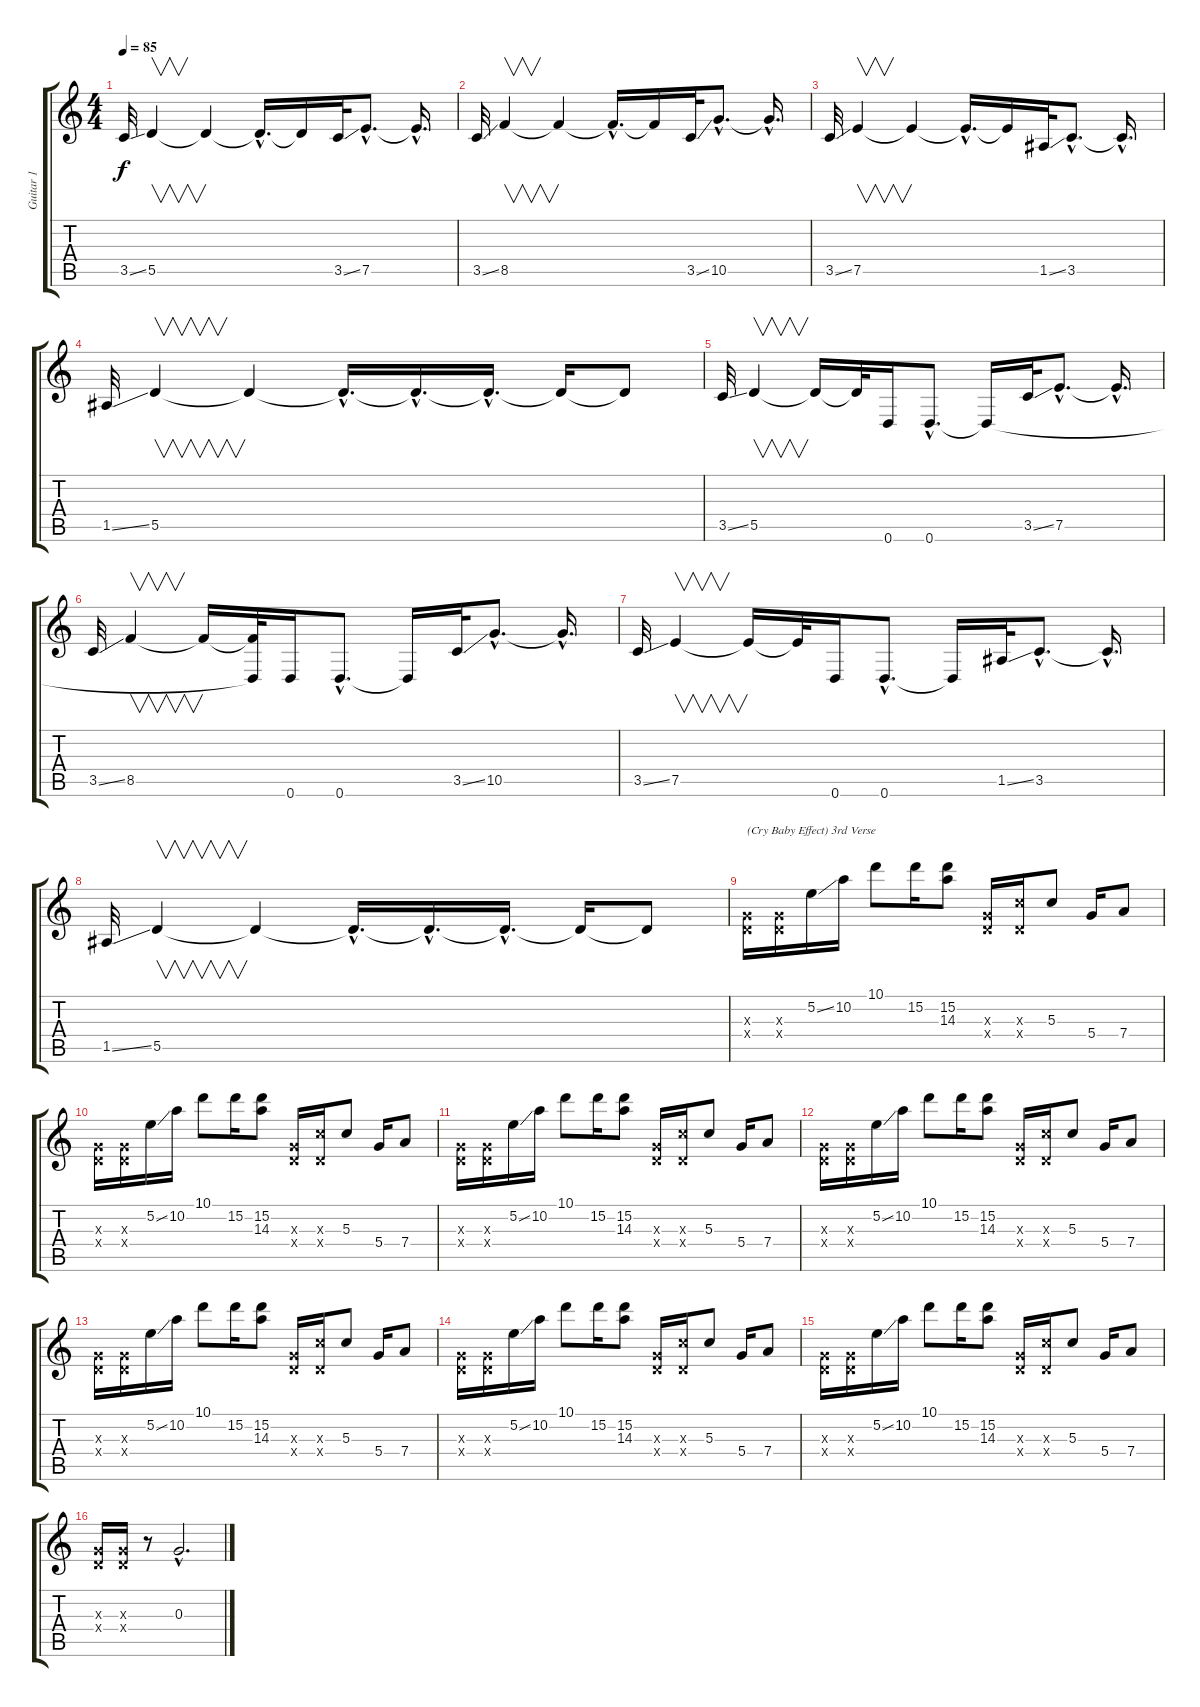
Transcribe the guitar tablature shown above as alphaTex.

\track ("Guitar 1" "Guitar 1") {instrument distortionguitar}
\staff {score tabs}
\tuning (E4 B3 G3 D3 A2 D2) {hide}
\ts (4 4)
\tempo 85
\clef g2
\ks c
3.5{ss}.32{dy f} 5.5.4{v} 5.5{t}.4 5.5{hac t}.16{d} 5.5{t}.16 3.5{ss}.32 7.5{hac}.8{d} 7.5{hac t}.16{d} |
3.5{ss}.32 8.5.4{v} 8.5{t}.4 8.5{hac t}.16{d} 8.5{t}.16 3.5{ss}.32 10.5{hac}.8{d} 10.5{hac t}.16{d} |
3.5{ss}.32 7.5.4{v} 7.5{t}.4 7.5{hac t}.16{d} 7.5{t}.16 1.5{ss}.32 3.5{hac}.8{d} 3.5{hac t}.16{d} |
1.5{ss}.32 5.5.4{v} 5.5{t}.4 5.5{hac t}.16{d} 5.5{hac t}.16{d} 5.5{hac t}.16{d} 5.5{t}.16 5.5{t}.8 |
3.5{ss}.32 5.5.4{v} 5.5{t}.16 5.5{t}.32 0.6.16 0.6{hac}.8{d} 0.6{t}.16 3.5{ss}.32 7.5{hac}.8{d} 7.5{hac t}.16{d} |
3.5{ss}.32 8.5.4{v} 8.5{t}.16 (8.5{t} 0.6{t}).32 0.6.16 0.6{hac}.8{d} 0.6{t}.16 3.5{ss}.32 10.5{hac}.8{d} 10.5{hac t}.16{d} |
3.5{ss}.32 7.5.4{v} 7.5{t}.16 7.5{t}.32 0.6.16 0.6{hac}.8{d} 0.6{t}.16 1.5{ss}.32 3.5{hac}.8{d} 3.5{hac t}.16{d} |
1.5{ss}.32 5.5.4{v} 5.5{t}.4 5.5{hac t}.16{d} 5.5{hac t}.16{d} 5.5{hac t}.16{d} 5.5{t}.16 5.5{t}.8 |
(0.3{x} 0.4{x}).16{txt "(Cry Baby Effect) 3rd Verse"} (0.3{x} 0.4{x}).16 5.2{ss}.16 10.2.16 10.1.8 15.2.16 (15.2 14.3).8 (0.3{x} 0.4{x}).16 (5.3{x} 0.4{x}).16 5.3.8 5.4.16 7.4.8 |
(0.3{x} 0.4{x}).16 (0.3{x} 0.4{x}).16 5.2{ss}.16 10.2.16 10.1.8 15.2.16 (15.2 14.3).8 (0.3{x} 0.4{x}).16 (5.3{x} 0.4{x}).16 5.3.8 5.4.16 7.4.8 |
(0.3{x} 0.4{x}).16 (0.3{x} 0.4{x}).16 5.2{ss}.16 10.2.16 10.1.8 15.2.16 (15.2 14.3).8 (0.3{x} 0.4{x}).16 (5.3{x} 0.4{x}).16 5.3.8 5.4.16 7.4.8 |
(0.3{x} 0.4{x}).16 (0.3{x} 0.4{x}).16 5.2{ss}.16 10.2.16 10.1.8 15.2.16 (15.2 14.3).8 (0.3{x} 0.4{x}).16 (5.3{x} 0.4{x}).16 5.3.8 5.4.16 7.4.8 |
(0.3{x} 0.4{x}).16 (0.3{x} 0.4{x}).16 5.2{ss}.16 10.2.16 10.1.8 15.2.16 (15.2 14.3).8 (0.3{x} 0.4{x}).16 (5.3{x} 0.4{x}).16 5.3.8 5.4.16 7.4.8 |
(0.3{x} 0.4{x}).16 (0.3{x} 0.4{x}).16 5.2{ss}.16 10.2.16 10.1.8 15.2.16 (15.2 14.3).8 (0.3{x} 0.4{x}).16 (5.3{x} 0.4{x}).16 5.3.8 5.4.16 7.4.8 |
(0.3{x} 0.4{x}).16 (0.3{x} 0.4{x}).16 5.2{ss}.16 10.2.16 10.1.8 15.2.16 (15.2 14.3).8 (0.3{x} 0.4{x}).16 (5.3{x} 0.4{x}).16 5.3.8 5.4.16 7.4.8 |
(0.3{x} 0.4{x}).16 (0.3{x} 0.4{x}).16 r.8 0.3{hac}.2{d}
